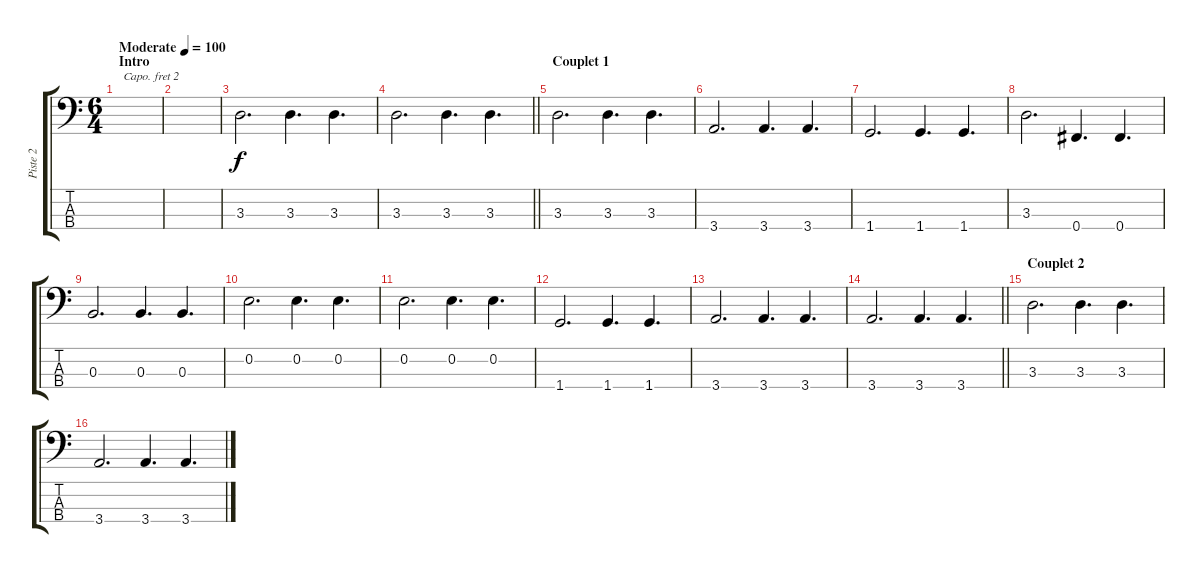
\track ("Piste 2" "Piste 2") {instrument acousticbass}
\staff {score tabs}
\capo 2
\tuning (G2 D2 A1 E1) {hide}
\ts (6 4)
\section ("" "Intro")
\tempo (100 "Moderate")
\clef f4
\ks c
|
|
3.3.2{d} 3.3.4{d} 3.3.4{d} |
\barLineRight lightlight
3.3.2{d} 3.3.4{d} 3.3.4{d} |
\section ("" "Couplet 1")
3.3.2{d} 3.3.4{d} 3.3.4{d} |
3.4.2{d} 3.4.4{d} 3.4.4{d} |
1.4.2{d} 1.4.4{d} 1.4.4{d} |
3.3.2{d} 0.4.4{d} 0.4.4{d} |
0.3.2{d} 0.3.4{d} 0.3.4{d} |
0.2.2{d} 0.2.4{d} 0.2.4{d} |
0.2.2{d} 0.2.4{d} 0.2.4{d} |
1.4.2{d} 1.4.4{d} 1.4.4{d} |
3.4.2{d} 3.4.4{d} 3.4.4{d} |
\barLineRight lightlight
3.4.2{d} 3.4.4{d} 3.4.4{d} |
\section ("" "Couplet 2")
3.3.2{d} 3.3.4{d} 3.3.4{d} |
3.4.2{d} 3.4.4{d} 3.4.4{d}
